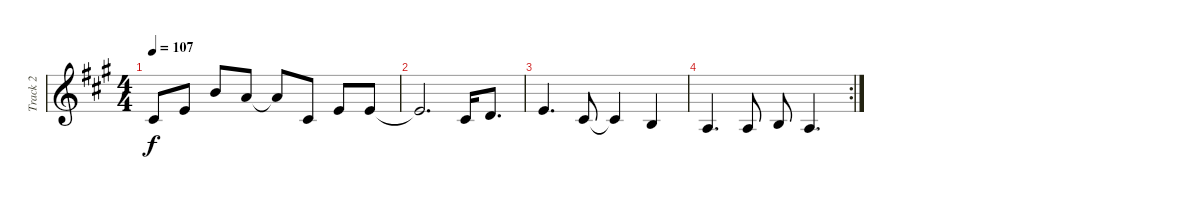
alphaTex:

\track ("Track 2" "Track 2") {instrument flute}
\staff {score}
\tuning (E5 B4 G4 D4 A3 E3) {hide}
\ts (4 4)
\tempo 107
\clef g2
\ks a
4.5.8{dy f} 2.4.8 0.2.8 2.3.8 2.3{t}.8 4.5.8 2.4.8 2.4.8 |
2.4{t}.2{d} 4.5.16 0.4.8{d} |
2.4.4{d} 4.5.8 4.5{t}.4 2.5.4 |
\rc 2
0.5.4{d} 0.5.8 2.5.8 0.5.4{d}
